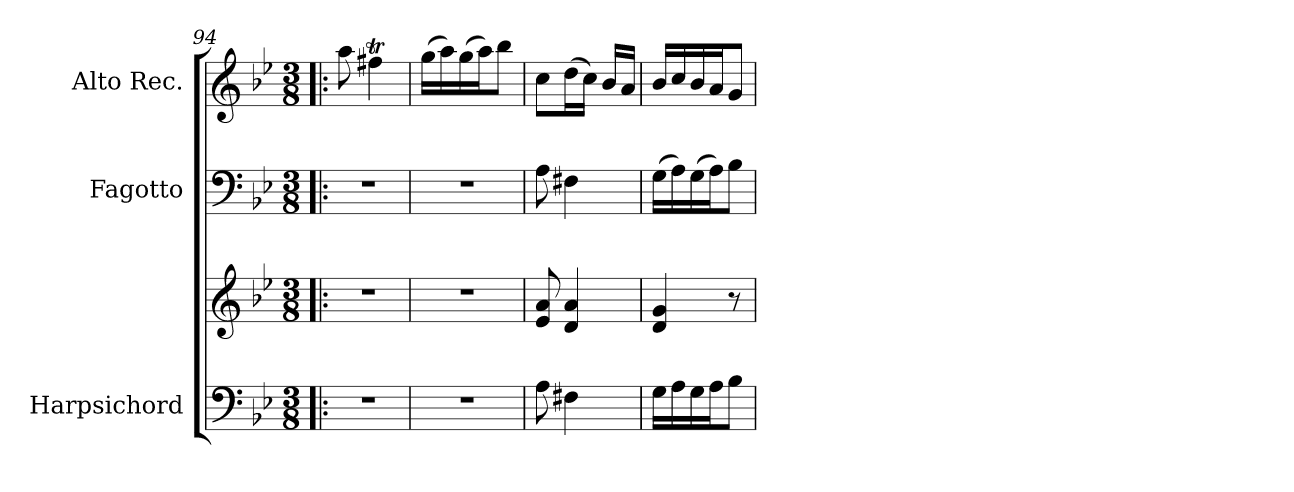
**kern	**kern	**kern	**kern
*part3	*part3	*part2	*part1
*staff4	*staff3	*staff2	*staff1
*I"Harpsichord	*	*I"Fagotto	*I"Alto Rec.
*I'Hch.	*	*	*I'A.
*clefF4	*clefG2	*clefF4	*clefG2
*k[b-e-]	*k[b-e-]	*k[b-e-]	*k[b-e-]
*M3/8	*M3/8	*M3/8	*M3/8
=94!|:	=94!|:	=94!|:	=94!|:
4.r	4.r	4.r	8aa\
.	.	.	4ff#Xt\
=95	=95	=95	=95
4.r	4.r	4.r	(>16gg\LL
.	.	.	16aa\)
.	.	.	(>16gg\
.	.	.	16aa\J)
.	.	.	8bb-\J
=96	=96	=96	=96
8A\	8e-/ 8a/	8A\	8cc\L
4F#X\	4d/ 4a/	4F#X\	(16dd\L
.	.	.	16cc\JJ)
.	.	.	16b-/LL
.	.	.	16a/JJ
=97	=97	=97	=97
16G\LL	4d/ 4g/	(>16G\LL	16b-/LL
16A\	.	16A\)	16cc/
16G\	.	(>16G\	16b-/
16A\J	.	16A\J)	16a/J
8B-\J	8r	8B-\J	8g/J
=	=	=	=
*-	*-	*-	*-
